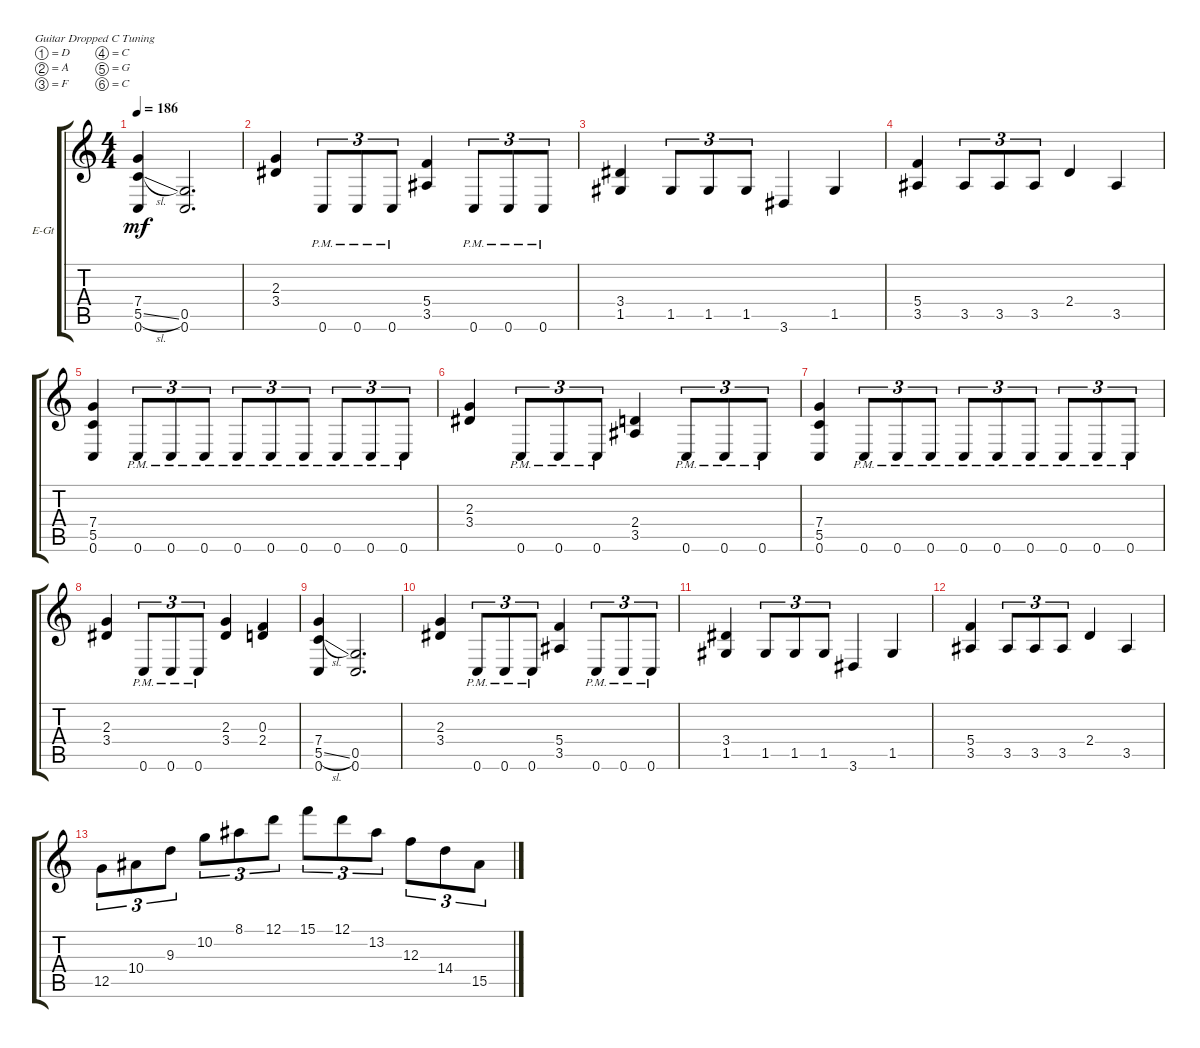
\defaultSystemsLayout 4
\bracketExtendMode groupsimilarinstruments
\firstSystemTrackNameOrientation horizontal
\otherSystemsTrackNameOrientation horizontal
\track ("Electric Guitar 3" "E-Gt") {instrument distortionguitar}
\staff {score tabs}
\tuning (D4 A3 F3 C3 G2 C2)
\ts (4 4)
\tempo 186
\clef g2
\ks c
(5.5{sl} 7.4 0.6).4{dy mf} (0.6 0.5).2{d} |
(3.4 2.3).4 0.6{pm}.8{tu (3 2)} 0.6{pm}.8{tu (3 2)} 0.6{pm}.8{tu (3 2)} (3.5 5.4).4 0.6{pm}.8{tu (3 2)} 0.6{pm}.8{tu (3 2)} 0.6{pm}.8{tu (3 2)} |
(1.5 3.4).4 1.5.8{tu (3 2)} 1.5.8{tu (3 2)} 1.5.8{tu (3 2)} 3.6.4 1.5.4 |
(3.5 5.4).4 3.5.8{tu (3 2)} 3.5.8{tu (3 2)} 3.5.8{tu (3 2)} 2.4.4 3.5.4 |
(5.5 7.4 0.6).4 0.6{pm}.8{tu (3 2)} 0.6{pm}.8{tu (3 2)} 0.6{pm}.8{tu (3 2)} 0.6{pm}.8{tu (3 2)} 0.6{pm}.8{tu (3 2)} 0.6{pm}.8{tu (3 2)} 0.6{pm}.8{tu (3 2)} 0.6{pm}.8{tu (3 2)} 0.6{pm}.8{tu (3 2)} |
(3.4 2.3).4 0.6{pm}.8{tu (3 2)} 0.6{pm}.8{tu (3 2)} 0.6{pm}.8{tu (3 2)} (2.4 3.5).4 0.6{pm}.8{tu (3 2)} 0.6{pm}.8{tu (3 2)} 0.6{pm}.8{tu (3 2)} |
(0.6 5.5 7.4).4 0.6{pm}.8{tu (3 2)} 0.6{pm}.8{tu (3 2)} 0.6{pm}.8{tu (3 2)} 0.6{pm}.8{tu (3 2)} 0.6{pm}.8{tu (3 2)} 0.6{pm}.8{tu (3 2)} 0.6{pm}.8{tu (3 2)} 0.6{pm}.8{tu (3 2)} 0.6{pm}.8{tu (3 2)} |
(3.4 2.3).4 0.6{pm}.8{tu (3 2)} 0.6{pm}.8{tu (3 2)} 0.6{pm}.8{tu (3 2)} (3.4 2.3).4 (2.4 0.3).4 |
(5.5{sl} 7.4 0.6).4 (0.6 0.5).2{d} |
(3.4 2.3).4 0.6{pm}.8{tu (3 2)} 0.6{pm}.8{tu (3 2)} 0.6{pm}.8{tu (3 2)} (3.5 5.4).4 0.6{pm}.8{tu (3 2)} 0.6{pm}.8{tu (3 2)} 0.6{pm}.8{tu (3 2)} |
(1.5 3.4).4 1.5.8{tu (3 2)} 1.5.8{tu (3 2)} 1.5.8{tu (3 2)} 3.6.4 1.5.4 |
(3.5 5.4).4 3.5.8{tu (3 2)} 3.5.8{tu (3 2)} 3.5.8{tu (3 2)} 2.4.4 3.5.4 |
12.5.8{tu (3 2)} 10.4.8{tu (3 2)} 9.3.8{tu (3 2)} 10.2.8{tu (3 2)} 8.1.8{tu (3 2)} 12.1.8{tu (3 2)} 15.1.8{tu (3 2)} 12.1.8{tu (3 2)} 13.2.8{tu (3 2)} 12.3.8{tu (3 2)} 14.4.8{tu (3 2)} 15.5.8{tu (3 2)}
